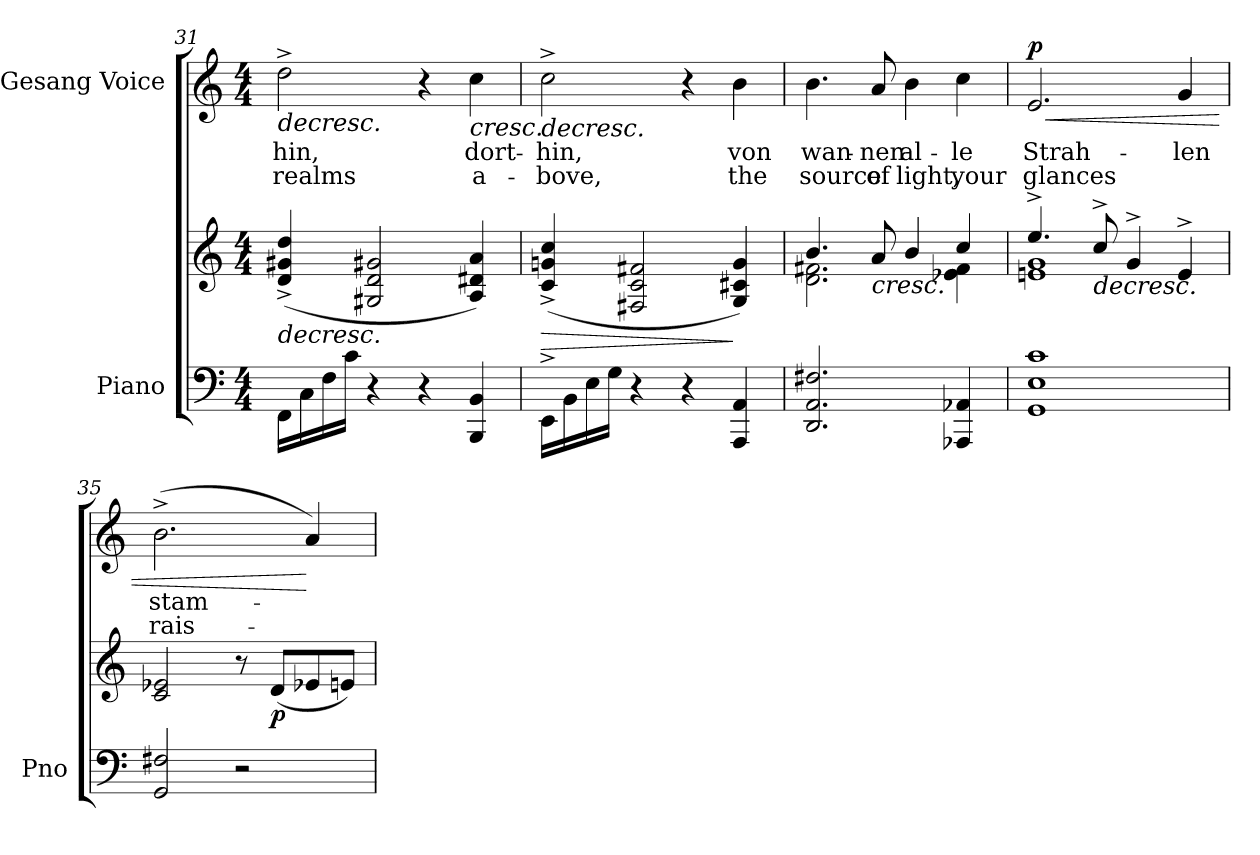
**kern	**kern	**dynam	**kern	**text	**text	**dynam
*part2	*part2	*part2	*part1	*part1	*part1	*part1
*staff3	*staff2	*staff2/3	*staff1	*staff1	*staff1	*staff1
*I"Piano	*	*	*I"Gesang Voice	*	*	*
*I'Pno	*	*	*	*	*	*
*clefF4	*clefG2	*	*clefG2	*	*	*
*k[]	*k[]	*	*k[]	*	*	*
*M4/4	*M4/4	*	*M4/4	*	*	*
=31	=31	=31	=31	=31	=31	=31
!	!	!LO:HP:b	!	!LO:LY:b	!LO:LY:b	!LO:HP:b
16FF\LL	(>4d/^< 4g#X/^< 4dd/^<	>	2dd^\	-hin,	realms	>
16C\	.	.	.	.	.	.
16F\	.	.	.	.	.	.
16c\JJ	.	.	.	.	.	.
4r	2G#X/ 2d/ 2g#X/	.	.	.	.	.
4r	.	.	4r	.	.	.
!	!	!	!	!LO:LY:b	!LO:LY:b	!LO:HP:b
4BBB/ 4BB/	4A/ 4d#X/ 4a/)	.	4cc\	dort-	a-	<
.	.	.	.	.	.	]
!!LO:LB:g=z
=32	=32	=32	=32	=32	=32	=32
!	!	!LO:HP:b	!	!LO:LY:b	!LO:LY:b	!LO:HP:b
16EE^>\LL	(>4c/^> 4gn/^> 4cc/^>	>	2cc^\	-hin,	-bove,	>
16BB\	.	.	.	.	.	.
16E\	.	.	.	.	.	.
16G\JJ	.	.	.	.	.	.
4r	2F#X/ 2c/ 2f#X/	.	.	.	.	.
4r	.	.	4r	.	.	[
!	!	!	!	!LO:LY:b	!LO:LY:b	!
4AAA/ 4AA/	4G/ 4c#X/ 4g/)	]	4b\	von	the	.
!!LO:LB:g=z
=33	=33	=33	=33	=33	=33	=33
*	*^	*	*	*	*	*
!	!	!	!	!	!LO:LY:b	!LO:LY:b	!
2.DD/ 2.AA/ 2.F#X/	4.b/	2.d\ 2.f#X\	.	4.b\	wan-	source	.
!	!	!	!LO:HP:b	!	!LO:LY:b	!LO:LY:b	!
.	8a/	.	<	8a/	-nen	of	.
!	!	!	!	!	!LO:LY:b	!LO:LY:b	!
.	4b/	.	.	4b\	al-	light,	.
!	!	!	!	!	!LO:LY:b	!LO:LY:b	!
4AAA-X/ 4AA-X/	4cc/	4e-X\ 4f#\	]	4cc\	-le	your	.
=34	=34	=34	=34	=34	=34	=34	=34
!	!	!	!	!	!LO:LY:b	!LO:LY:b	!LO:HP:b
!	!	!	!	!	!	!	!LO:DY:n=1:a
1GG 1E 1c	4.ee^/	1en 1g	.	2.e/	Strah-	glances	< p
!	!	!	!LO:HP:b	!	!	!	!
.	8cc^/	.	>	.	.	.	.
.	4g^>/	.	.	.	.	.	.
!	!	!	!	!	!LO:LY:b	!	!
.	4e^>/	.	[	4g/	-len	.	]
*	*v	*v	*	*	*	*	*
=35	=35	=35	=35	=35	=35	=35
!	!	!	!	!LO:LY:b	!LO:LY:b	!
2GG/ 2F#X/	2c/ 2e-X/	.	(2.b^\	stam-	rais-	.
2r	8r	.	.	.	.	.
!	!	!LO:DY:b	!	!	!	!
.	(8d/L	p	.	.	.	.
.	8e-X/	.	4a/)	.	.	[
.	8en/J)	]	.	.	.	.
=	=	=	=	=	=	=
*-	*-	*-	*-	*-	*-	*-
